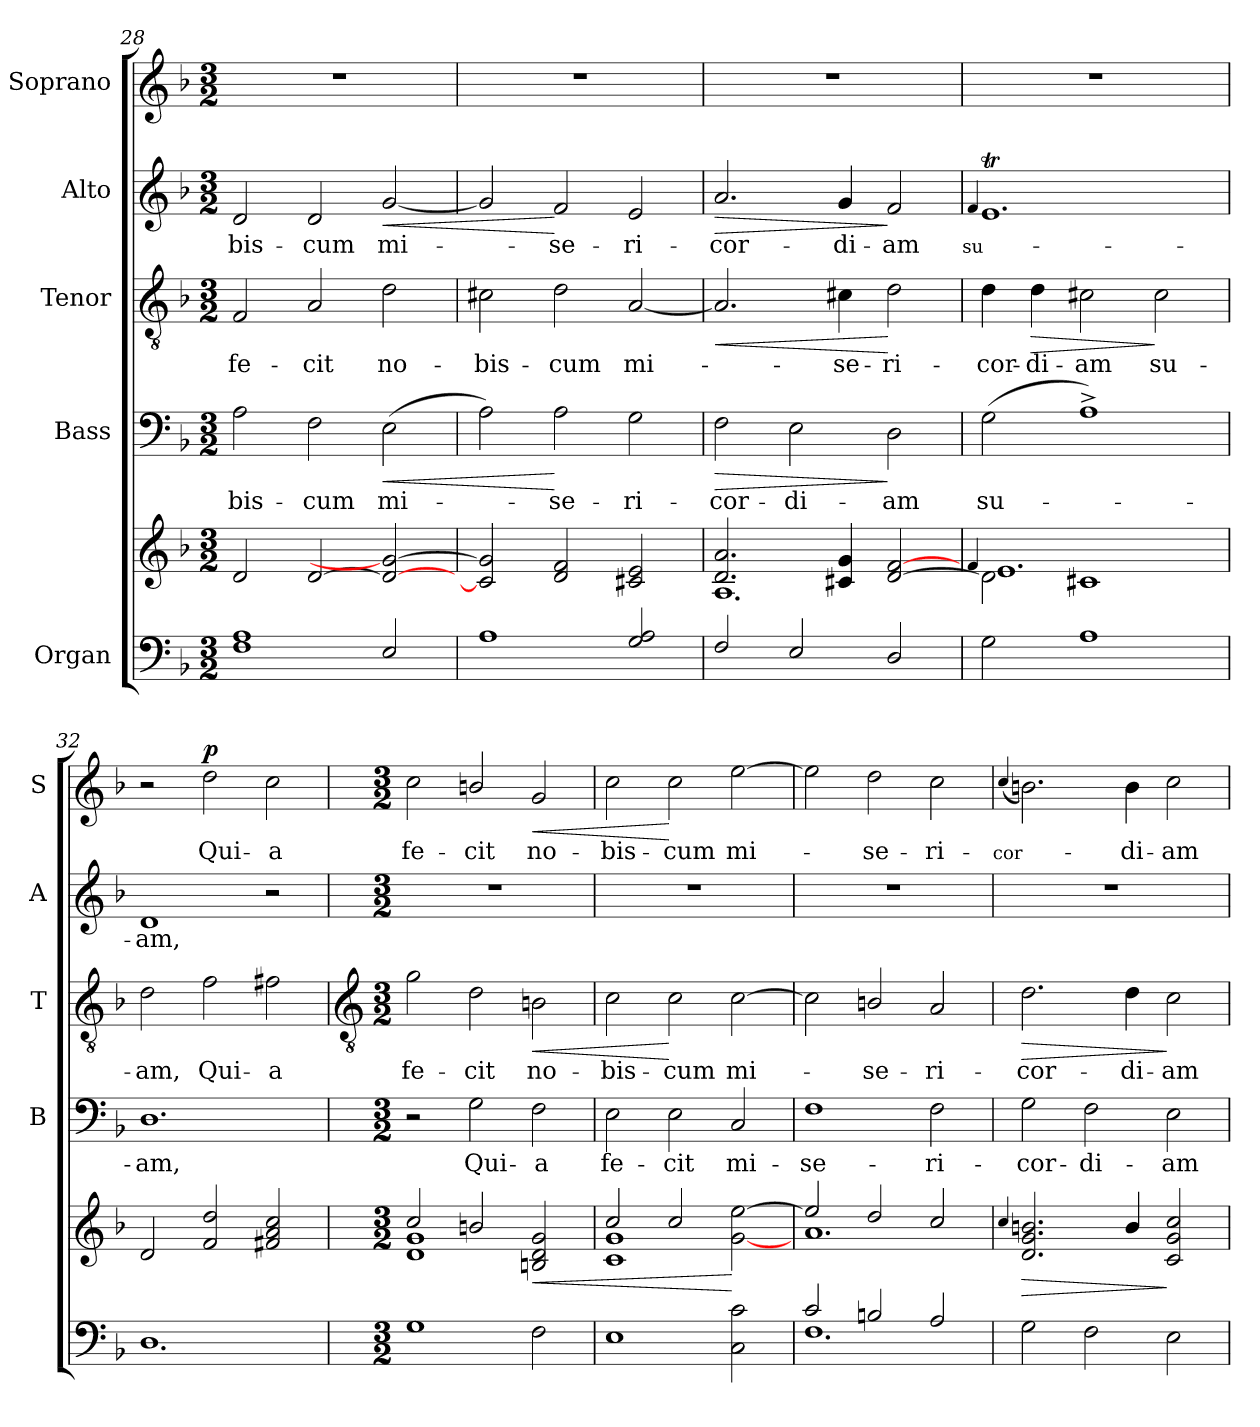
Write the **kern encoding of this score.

**kern	**kern	**dynam	**kern	**text	**dynam	**kern	**text	**dynam	**kern	**text	**dynam	**kern	**text	**dynam
*part5	*part5	*part5	*part4	*part4	*part4	*part3	*part3	*part3	*part2	*part2	*part2	*part1	*part1	*part1
*staff6	*staff5	*staff5/6	*staff4	*staff4	*staff4	*staff3	*staff3	*staff3	*staff2	*staff2	*staff2	*staff1	*staff1	*staff1
*I"Organ	*	*	*I"Bass	*	*	*I"Tenor	*	*	*I"Alto	*	*	*I"Soprano	*	*
*	*	*	*I'B	*	*	*I'T	*	*	*I'A	*	*	*I'S	*	*
*clefF4	*clefG2	*	*clefF4	*	*	*clefGv2	*	*	*clefG2	*	*	*clefG2	*	*
*k[b-]	*k[b-]	*	*k[b-]	*	*	*k[b-]	*	*	*k[b-]	*	*	*k[b-]	*	*
*F:	*F:	*	*F:	*	*	*F:	*	*	*F:	*	*	*F:	*	*
*M3/2	*M3/2	*	*M3/2	*	*	*M3/2	*	*	*M3/2	*	*	*M3/2	*	*
=28	=28	=28	=28	=28	=28	=28	=28	=28	=28	=28	=28	=28	=28	=28
*^	*^	*	*	*	*	*	*	*	*	*	*	*	*	*
!	!LO:N:vis=1	!	!LO:N:vis=1	!	!	!LO:LY:b	!	!	!LO:LY:b	!	!	!LO:LY:b	!	!LO:N:vis=1	!	!
1F 1A	1.ryy	2d	1.ryy	.	2A	-bis-	.	2F	fe-	.	2d	-bis-	.	1.r	.	.
!	!	!	!	!	!	!LO:LY:b	!	!	!LO:LY:b	!	!	!LO:LY:b	!	!	!	!
.	.	[2d	.	.	2F	-cum	.	2A	-cit	.	2d	-cum	.	.	.	.
!	!	!	!	!	!	!LO:LY:b	!LO:HP:b	!	!LO:LY:b	!	!	!LO:LY:b	!LO:HP:b	!	!	!
2E	.	2d_ 2g_	.	.	(>2E	mi-	<	2d	no-	.	[2g	mi-	<	.	.	.
=29	=29	=29	=29	=29	=29	=29	=29	=29	=29	=29	=29	=29	=29	=29	=29	=29
!	!LO:N:vis=1	!	!LO:N:vis=1	!	!	!	!	!	!LO:LY:b	!	!	!	!	!LO:N:vis=1	!	!
1A	1.ryy	2c#] 2g]	1.ryy	.	2A)	.	.	2c#X	-bis-	.	2g]	.	.	1.r	.	.
!	!	!	!	!	!	!LO:LY:b	!	!	!LO:LY:b	!	!	!LO:LY:b	!	!	!	!
.	.	2d 2f	.	.	2A	se-	[	2d	-cum	.	2f	se-	[	.	.	.
!	!	!	!	!	!	!LO:LY:b	!	!	!LO:LY:b	!	!	!LO:LY:b	!	!	!	!
2G 2A	.	2c# 2e	.	.	2G	-ri-	.	[2A	mi-	.	2e	-ri-	.	.	.	.
=30	=30	=30	=30	=30	=30	=30	=30	=30	=30	=30	=30	=30	=30	=30	=30	=30
!	!LO:N:vis=1	!	!	!	!	!LO:LY:b	!LO:HP:b	!	!	!LO:HP:b	!	!LO:LY:b	!LO:HP:b	!LO:N:vis=1	!	!
2F	1.ryy	2.d 2.a	1.A	.	2F	-cor-	>	2.A]	.	<	2.a	-cor-	>	1.r	.	.
!	!	!	!	!	!	!LO:LY:b	!	!	!	!	!	!	!	!	!	!
2E	.	.	.	.	2E	-di-	.	.	.	.	.	.	.	.	.	.
!	!	!	!	!	!	!	!	!	!LO:LY:b	!	!	!LO:LY:b	!	!	!	!
.	.	4c#X 4g	.	.	.	.	.	4c#X	se-	.	4g	-di-	.	.	.	.
!	!	!	!	!	!	!LO:LY:b	!	!	!LO:LY:b	!	!	!LO:LY:b	!	!	!	!
2D	.	[2d [2f	.	.	2D	-am	]	2d	-ri-	[	2f	-am	]	.	.	.
=31	=31	=31	=31	=31	=31	=31	=31	=31	=31	=31	=31	=31	=31	=31	=31	=31
!	!	!	!	!	!	!	!	!	!	!	!	!LO:LY:b	!	!	!	!
.	.	.	4qqf/	.	.	.	.	.	.	.	4qqf	su-	.	.	.	.
!LO:N:vis=1	!	!	!	!	!	!LO:LY:b	!	!	!LO:LY:b	!	!	!	!	!LO:N:vis=1	!	!
1.ryy	2G	2d\]	1.e	.	(>2G	su-	.	4d	-cor-	.	1.et	.	.	1.r	.	.
!	!	!	!	!	!	!	!	!	!LO:LY:b	!LO:HP:b	!	!	!	!	!	!
.	.	.	.	.	.	.	.	4d	-di-	>	.	.	.	.	.	.
!	!	!	!	!	!	!	!	!	!LO:LY:b	!	!	!	!	!	!	!
.	1A	1c#X	.	.	1A^)	.	.	2c#X	-am	.	.	.	.	.	.	.
!	!	!	!	!	!	!	!	!	!LO:LY:b	!	!	!	!	!	!	!
.	.	.	.	.	.	.	.	2c#	su-	]	.	.	.	.	.	.
=32	=32	=32	=32	=32	=32	=32	=32	=32	=32	=32	=32	=32	=32	=32	=32	=32
!LO:N:vis=1	!	!	!LO:N:vis=1	!	!	!LO:LY:b	!	!	!LO:LY:b	!	!	!LO:LY:b	!	!	!	!
1.ryy	1.D	2d	1.ryy	.	1.D	am,	.	2d	-am,	.	1d	am,	.	2r	.	.
!	!	!	!	!	!	!	!	!	!LO:LY:b	!	!	!	!	!	!LO:LY:b	!LO:DY:b
.	.	2f 2dd	.	.	.	.	.	2f	Qui-	.	.	.	.	2dd	Qui-	p
!	!	!	!	!	!	!	!	!	!LO:LY:b	!	!	!	!	!	!LO:LY:b	!
.	.	2f#X 2a 2cc	.	.	.	.	.	2f#X	-a	.	2r	.	.	2cc	-a	.
!!LO:LB:g=z
=33	=33	=33	=33	=33	=33	=33	=33	=33	=33	=33	=33	=33	=33	=33	=33	=33
*	*	*	*	*	*	*	*	*clefGv2	*	*	*	*	*	*	*	*
*M3/2	*	*M3/2	*	*	*M3/2	*	*	*M3/2	*	*	*M3/2	*	*	*M3/2	*	*
!LO:N:vis=1	!	!	!	!	!	!	!	!	!LO:LY:b	!	!LO:N:vis=1	!	!	!	!LO:LY:b	!
1.ryy	1G	2cc/	1d 1g	.	2r	.	.	2g	fe-	.	1.r	.	.	2cc	fe-	.
!	!	!	!	!	!	!LO:LY:b	!	!	!LO:LY:b	!	!	!	!	!	!LO:LY:b	!
.	.	2bn/	.	.	2G	Qui-	.	2d	-cit	.	.	.	.	2bn/	-cit	.
!	!	!	!	!LO:HP:b	!	!LO:LY:b	!	!	!LO:LY:b	!LO:HP:b	!	!	!	!	!LO:LY:b	!LO:HP:b
.	2F	2Bn 2d 2g	2ryy	<	2F	-a	.	2Bn	no-	<	.	.	.	2g	no-	<
=34	=34	=34	=34	=34	=34	=34	=34	=34	=34	=34	=34	=34	=34	=34	=34	=34
!LO:N:vis=1	!	!	!	!	!	!LO:LY:b	!	!	!LO:LY:b	!	!LO:N:vis=1	!	!	!	!LO:LY:b	!
1.ryy	1E	2cc/	1c 1g	.	2E	fe-	.	2c	-bis-	.	1.r	.	.	2cc	-bis-	.
!	!	!	!	!	!	!LO:LY:b	!	!	!LO:LY:b	!	!	!	!	!	!LO:LY:b	!
.	.	2cc/	.	.	2E	-cit	.	2c	-cum	[	.	.	.	2cc	-cum	[
!	!	!	!	!	!	!LO:LY:b	!	!	!LO:LY:b	!	!	!	!	!	!LO:LY:b	!
.	2C 2c	[2g [2ee	2ryy	[	2C	mi-	.	[2c	mi-	.	.	.	.	[2ee	mi-	.
=35	=35	=35	=35	=35	=35	=35	=35	=35	=35	=35	=35	=35	=35	=35	=35	=35
!	!	!	!	!	!	!LO:LY:b	!	!	!	!	!LO:N:vis=1	!	!	!	!	!
2c	1.F	2ee/]	1.a	.	1F	-se-	.	2c]	.	.	1.r	.	.	2ee]	.	.
!	!	!	!	!	!	!	!	!	!LO:LY:b	!	!	!	!	!	!LO:LY:b	!
2Bn	.	2dd/	.	.	.	.	.	2Bn/	se-	.	.	.	.	2dd	se-	.
!	!	!	!	!	!	!LO:LY:b	!	!	!LO:LY:b	!	!	!	!	!	!LO:LY:b	!
2A	.	2cc/	.	.	2F	-ri-	.	2A	-ri-	.	.	.	.	2cc	-ri-	.
=36	=36	=36	=36	=36	=36	=36	=36	=36	=36	=36	=36	=36	=36	=36	=36	=36
!	!	!	!	!	!	!	!	!	!	!	!	!	!	!	!LO:LY:b	!
.	.	4qqcc/	.	.	.	.	.	.	.	.	.	.	.	(>4qqcc/	-cor-	.
!LO:N:vis=1	!	!	!LO:N:vis=1	!LO:HP:b	!	!LO:LY:b	!	!	!LO:LY:b	!LO:HP:b	!LO:N:vis=1	!	!	!	!	!
1.ryy	2G	2.d 2.g 2.bn	1.ryy	>	2G	-cor-	.	2.d	-cor-	>	1.r	.	.	2.bn)	.	.
!	!	!	!	!	!	!LO:LY:b	!	!	!	!	!	!	!	!	!	!
.	2F	.	.	.	2F	-di-	.	.	.	.	.	.	.	.	.	.
!	!	!	!	!	!	!	!	!	!LO:LY:b	!	!	!	!	!	!LO:LY:b	!
.	.	4b/	.	.	.	.	.	4d	-di-	.	.	.	.	4b	di-	.
!	!	!	!	!	!	!LO:LY:b	!	!	!LO:LY:b	!	!	!	!	!	!LO:LY:b	!
.	2E	2c 2g 2cc	.	]	2E	-am	.	2c	-am	]	.	.	.	2cc	-am	.
*v	*v	*	*	*	*	*	*	*	*	*	*	*	*	*	*	*
*	*v	*v	*	*	*	*	*	*	*	*	*	*	*	*	*
=	=	=	=	=	=	=	=	=	=	=	=	=	=	=
*-	*-	*-	*-	*-	*-	*-	*-	*-	*-	*-	*-	*-	*-	*-
